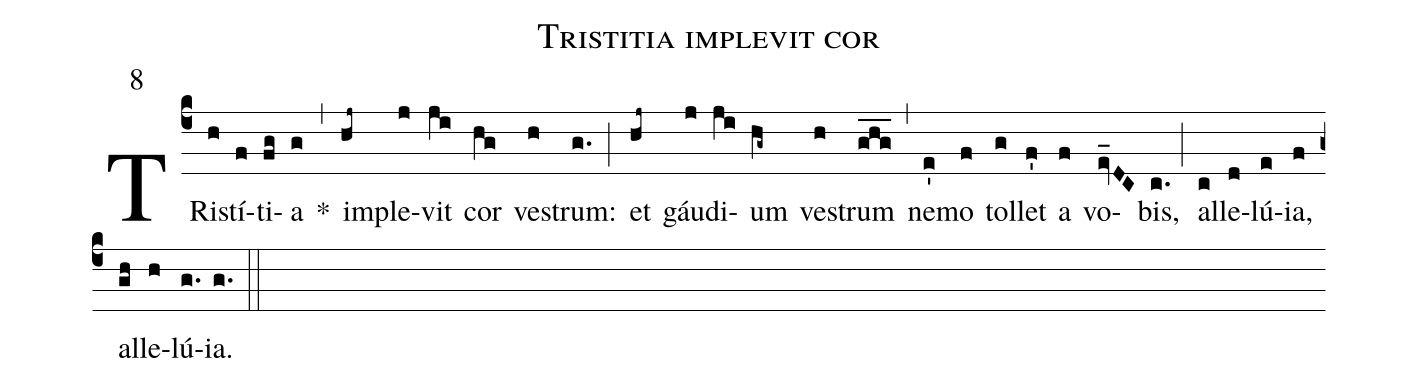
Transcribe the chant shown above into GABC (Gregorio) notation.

name:Tristitia implevit cor;
mode:8;
annotation:8;
office-part:Antiphonae;
%%
(c4) TRi(h)stí(f)ti(fg)a(g) *(,) im(hj~)ple(j)vit(ji) cor(hg) ve(h)strum:(g.) (;) et(hj~) gáu(j)di(ji)um(hg~) ve(h)strum(ghg___) (,) ne(e')mo(f) tol(g)let(f') a(f) vo(ev_DC)bis,(c.) (;) al(c)le(d)lú(e)ia,(f) al(gh)le(h)lú(g.)ia.(g.) (::)
